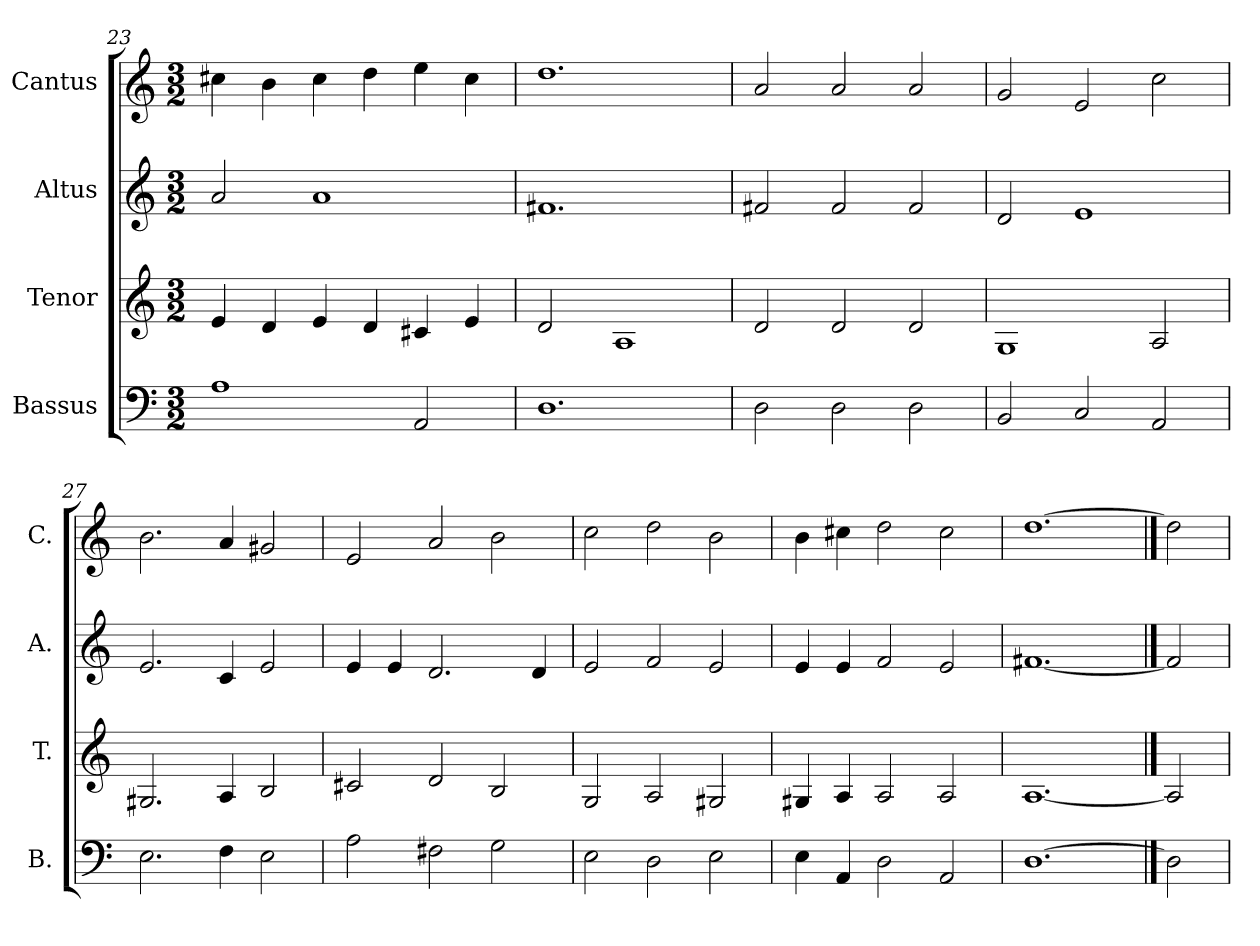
**kern	**kern	**kern	**kern
*part4	*part3	*part2	*part1
*staff4	*staff3	*staff2	*staff1
*I"Bassus	*I"Tenor	*I"Altus	*I"Cantus
*I'B.	*I'T.	*I'A.	*I'C.
*clefF4	*clefG2	*clefG2	*clefG2
*k[]	*k[]	*k[]	*k[]
*M3/2	*M3/2	*M3/2	*M3/2
=23	=23	=23	=23
1A	4e/	2a/	4cc#X\
.	4d/	.	4b\
.	4e/	1a	4cc#\
.	4d/	.	4dd\
2AA/	4c#X/	.	4ee\
.	4e/	.	4cc#\
=24	=24	=24	=24
1.D	2d/	1.f#X	1.dd
.	1A	.	.
=25	=25	=25	=25
2D\	2d/	2f#X/	2a/
2D\	2d/	2f#/	2a/
2D\	2d/	2f#/	2a/
!!LO:LB:g=z
=26	=26	=26	=26
2BB/	1G	2d/	2g/
2C/	.	1e	2e/
2AA/	2A/	.	2cc\
=27	=27	=27	=27
2.E\	2.G#X/	2.e/	2.b\
4F\	4A/	4c/	4a/
2E\	2B/	2e/	2g#X/
=28	=28	=28	=28
2A\	2c#X/	4e/	2e/
.	.	4e/	.
2F#X\	2d/	2.d/	2a/
2G\	2B/	.	2b\
.	.	4d/	.
=29	=29	=29	=29
2E\	2G/	2e/	2cc\
2D\	2A/	2f/	2dd\
2E\	2G#X/	2e/	2b\
=30	=30	=30	=30
4E\	4G#/	4e/	4b\
4AA/	4A/	4e/	4cc#X\
2D\	2A/	2f/	2dd\
2AA/	2A/	2e/	2cc#\
=31	=31	=31	=31
[1.D	[1.A	[1.f#X	[1.dd
==32	==32	==32	==32
2D]	2A]	2f#]	2dd]
=	=	=	=
*-	*-	*-	*-
